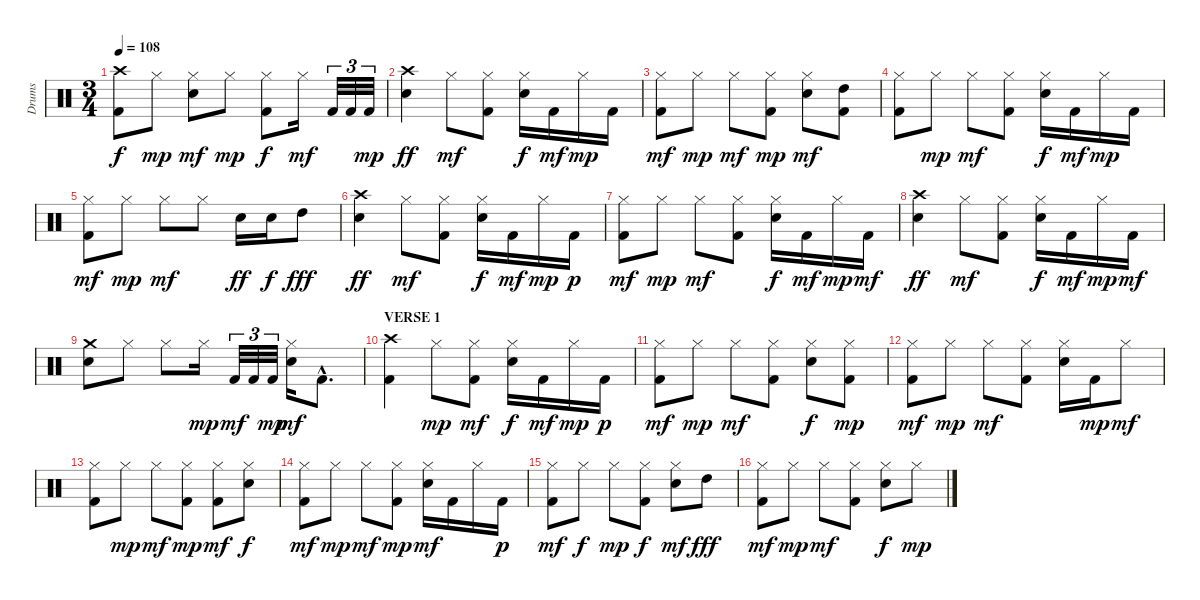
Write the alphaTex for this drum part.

\track ("Drums" "Drums") {instrument percussion}
\staff {score}
\articulation defaults
\ts (3 4)
\tempo 108
\clef neutral
\ks c
("Crash high (hit)" "Kick (hit) 2").8{dy f} "Hi-Hat (closed)".8{dy mp} ("Hi-Hat (closed)" "Electric Snare (hit)").8{dy mf} "Hi-Hat (closed)".8{dy mp} ("Hi-Hat (closed)" "Kick (hit) 2").8{dy f} "Hi-Hat (closed)".16{dy mf} "Kick (hit) 2".32{tu (3 2)} "Kick (hit) 2".32{tu (3 2)} "Kick (hit) 2".32{tu (3 2) dy mp} |
("Crash high (hit)" "Electric Snare (hit)").4{dy ff} "Hi-Hat (closed)".8{dy mf} ("Hi-Hat (closed)" "Kick (hit) 2").8 ("Hi-Hat (closed)" "Electric Snare (hit)").16{dy f} "Kick (hit) 2".16{dy mf} "Hi-Hat (closed)".16{dy mp} "Kick (hit) 2".16 |
("Hi-Hat (closed)" "Kick (hit) 2").8{dy mf} "Hi-Hat (closed)".8{dy mp} "Hi-Hat (closed)".8{dy mf} ("Hi-Hat (closed)" "Kick (hit) 2").8{dy mp} ("Hi-Hat (closed)" "Electric Snare (hit)").8{dy mf} ("High Tom (hit)" "Kick (hit) 2").8 |
("Hi-Hat (closed)" "Kick (hit) 2").8 "Hi-Hat (closed)".8{dy mp} "Hi-Hat (closed)".8{dy mf} ("Hi-Hat (closed)" "Kick (hit) 2").8 ("Hi-Hat (closed)" "Electric Snare (hit)").16{dy f} "Kick (hit) 2".16{dy mf} "Hi-Hat (closed)".16{dy mp} "Kick (hit) 2".16 |
("Hi-Hat (closed)" "Kick (hit) 2").8{dy mf} "Hi-Hat (closed)".8{dy mp} "Hi-Hat (closed)".8{dy mf} "Hi-Hat (closed)".8 "Electric Snare (hit)".16{dy ff} "Electric Snare (hit)".16{dy f} "High Tom (hit)".8{dy fff} |
("Crash high (hit)" "Electric Snare (hit)").4{dy ff} "Hi-Hat (closed)".8{dy mf} ("Hi-Hat (closed)" "Kick (hit) 2").8 ("Hi-Hat (closed)" "Electric Snare (hit)").16{dy f} "Kick (hit) 2".16{dy mf} "Hi-Hat (closed)".16{dy mp} "Kick (hit) 2".16{dy p} |
("Hi-Hat (closed)" "Kick (hit) 2").8{dy mf} "Hi-Hat (closed)".8{dy mp} "Hi-Hat (closed)".8{dy mf} ("Hi-Hat (closed)" "Kick (hit) 2").8 ("Hi-Hat (closed)" "Electric Snare (hit)").16{dy f} "Kick (hit) 2".16{dy mf} "Hi-Hat (closed)".16{dy mp} "Kick (hit) 2".16{dy mf} |
("Crash high (hit)" "Electric Snare (hit)").4{dy ff} "Hi-Hat (closed)".8{dy mf} ("Hi-Hat (closed)" "Kick (hit) 2").8 ("Hi-Hat (closed)" "Electric Snare (hit)").16{dy f} "Kick (hit) 2".16{dy mf} "Hi-Hat (closed)".16{dy mp} "Kick (hit) 2".16{dy mf} |
("Crash medium (hit)" "Electric Snare (hit)").8 "Hi-Hat (closed)".8 "Hi-Hat (closed)".8 "Hi-Hat (closed)".16{dy mp} "Kick (hit) 2".32{tu (3 2) dy mf} "Kick (hit) 2".32{tu (3 2)} "Kick (hit) 2".32{tu (3 2) dy mp} ("Hi-Hat (closed)" "Electric Snare (hit)").16{dy mf} "Kick (hit) 2"{hac}.8{d} |
\section ("" "VERSE 1")
("Crash high (hit)" "Kick (hit) 2").4 "Hi-Hat (closed)".8{dy mp} ("Hi-Hat (closed)" "Kick (hit) 2").8{dy mf} ("Hi-Hat (closed)" "Electric Snare (hit)").16{dy f} "Kick (hit) 2".16{dy mf} "Hi-Hat (closed)".16{dy mp} "Kick (hit) 2".16{dy p} |
("Hi-Hat (closed)" "Kick (hit) 2").8{dy mf} "Hi-Hat (closed)".8{dy mp} "Hi-Hat (closed)".8{dy mf} ("Hi-Hat (closed)" "Kick (hit) 2").8 ("Hi-Hat (closed)" "Electric Snare (hit)").8{dy f} ("Hi-Hat (closed)" "Kick (hit) 2").8{dy mp} |
("Hi-Hat (closed)" "Kick (hit) 2").8{dy mf} "Hi-Hat (closed)".8{dy mp} "Hi-Hat (closed)".8{dy mf} ("Hi-Hat (closed)" "Kick (hit) 2").8 ("Hi-Hat (closed)" "Electric Snare (hit)").16 "Kick (hit) 2".16{dy mp} "Hi-Hat (closed)".8{dy mf} |
("Hi-Hat (closed)" "Kick (hit) 2").8 "Hi-Hat (closed)".8{dy mp} "Hi-Hat (closed)".8{dy mf} ("Hi-Hat (closed)" "Kick (hit) 2").8{dy mp} ("Hi-Hat (closed)" "Kick (hit) 2").8{dy mf} ("Hi-Hat (closed)" "Electric Snare (hit)").8{dy f} |
("Hi-Hat (closed)" "Kick (hit) 2").8{dy mf} "Hi-Hat (closed)".8{dy mp} "Hi-Hat (closed)".8{dy mf} ("Hi-Hat (closed)" "Kick (hit) 2").8{dy mp} ("Hi-Hat (closed)" "Electric Snare (hit)").16{dy mf} "Kick (hit) 2".16 "Hi-Hat (closed)".16 "Kick (hit) 2".16{dy p} |
("Hi-Hat (closed)" "Kick (hit) 2").8{dy mf} "Hi-Hat (closed)".8{dy f} "Hi-Hat (closed)".8{dy mp} ("Hi-Hat (closed)" "Kick (hit) 2").8{dy f} ("Hi-Hat (closed)" "Electric Snare (hit)").8{dy mf} "High Tom (hit)".8{dy fff} |
("Hi-Hat (closed)" "Kick (hit) 2").8{dy mf} "Hi-Hat (closed)".8{dy mp} "Hi-Hat (closed)".8{dy mf} ("Hi-Hat (closed)" "Kick (hit) 2").8 ("Hi-Hat (closed)" "Electric Snare (hit)").8{dy f} "Hi-Hat (closed)".8{dy mp}
